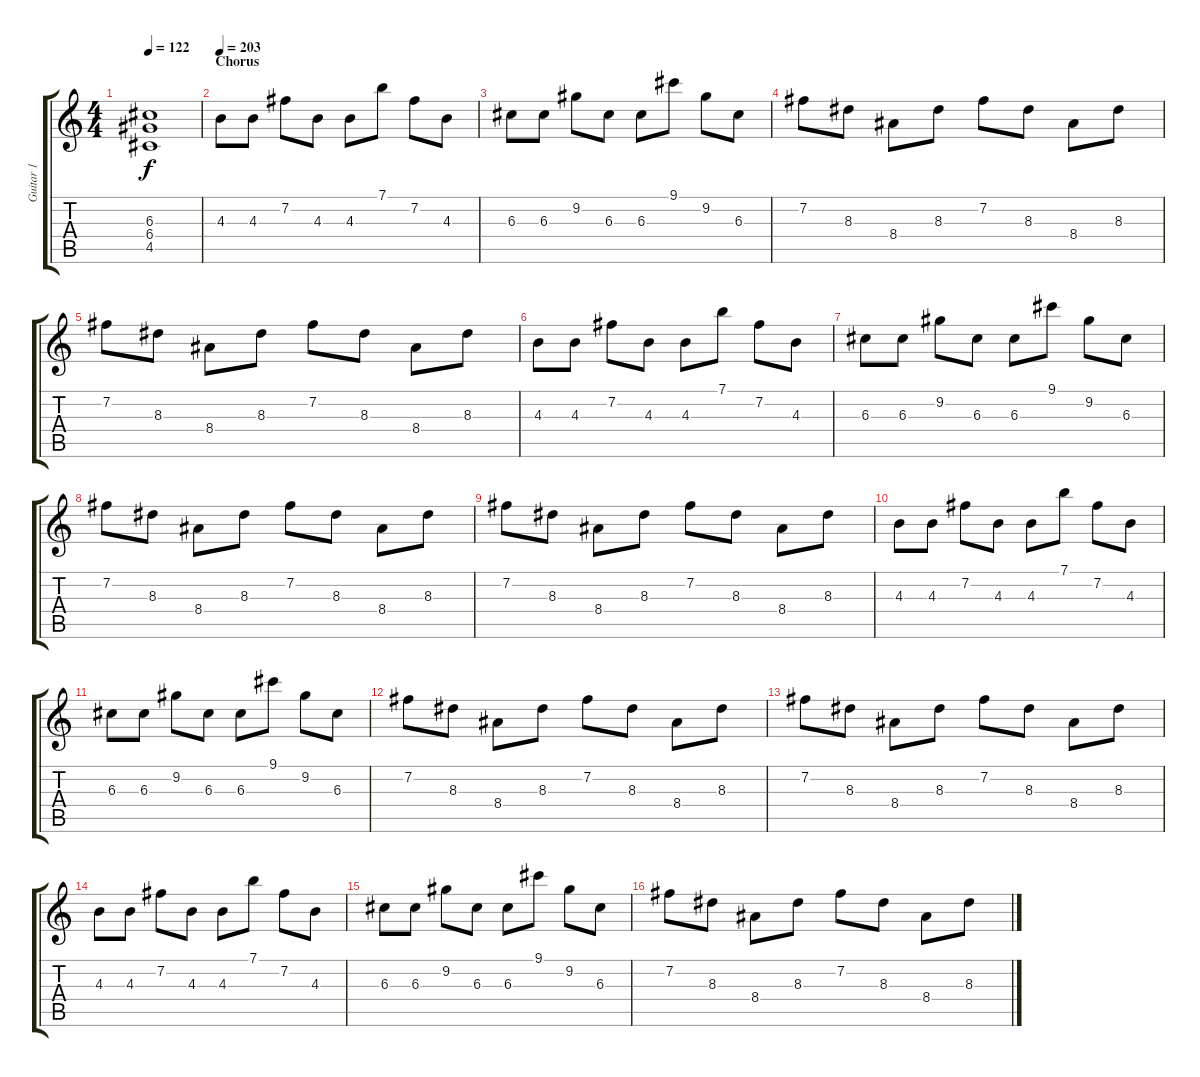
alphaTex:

\track ("Guitar 1" "Guitar 1") {instrument overdrivenguitar}
\staff {score tabs}
\tuning (E4 B3 G3 D3 A2 E2) {hide}
\ts (4 4)
\tempo 122
\clef g2
\ks c
(6.3{t} 6.4{t} 4.5{t}).1{dy f} |
\section ("" "Chorus")
\tempo 203
4.3.8 4.3.8 7.2.8 4.3.8 4.3.8 7.1.8 7.2.8 4.3.8 |
6.3.8 6.3.8 9.2.8 6.3.8 6.3.8 9.1.8 9.2.8 6.3.8 |
7.2.8 8.3.8 8.4.8 8.3.8 7.2.8 8.3.8 8.4.8 8.3.8 |
7.2.8 8.3.8 8.4.8 8.3.8 7.2.8 8.3.8 8.4.8 8.3.8 |
4.3.8 4.3.8 7.2.8 4.3.8 4.3.8 7.1.8 7.2.8 4.3.8 |
6.3.8 6.3.8 9.2.8 6.3.8 6.3.8 9.1.8 9.2.8 6.3.8 |
7.2.8 8.3.8 8.4.8 8.3.8 7.2.8 8.3.8 8.4.8 8.3.8 |
7.2.8 8.3.8 8.4.8 8.3.8 7.2.8 8.3.8 8.4.8 8.3.8 |
4.3.8 4.3.8 7.2.8 4.3.8 4.3.8 7.1.8 7.2.8 4.3.8 |
6.3.8 6.3.8 9.2.8 6.3.8 6.3.8 9.1.8 9.2.8 6.3.8 |
7.2.8 8.3.8 8.4.8 8.3.8 7.2.8 8.3.8 8.4.8 8.3.8 |
7.2.8 8.3.8 8.4.8 8.3.8 7.2.8 8.3.8 8.4.8 8.3.8 |
4.3.8 4.3.8 7.2.8 4.3.8 4.3.8 7.1.8 7.2.8 4.3.8 |
6.3.8 6.3.8 9.2.8 6.3.8 6.3.8 9.1.8 9.2.8 6.3.8 |
7.2.8 8.3.8 8.4.8 8.3.8 7.2.8 8.3.8 8.4.8 8.3.8
